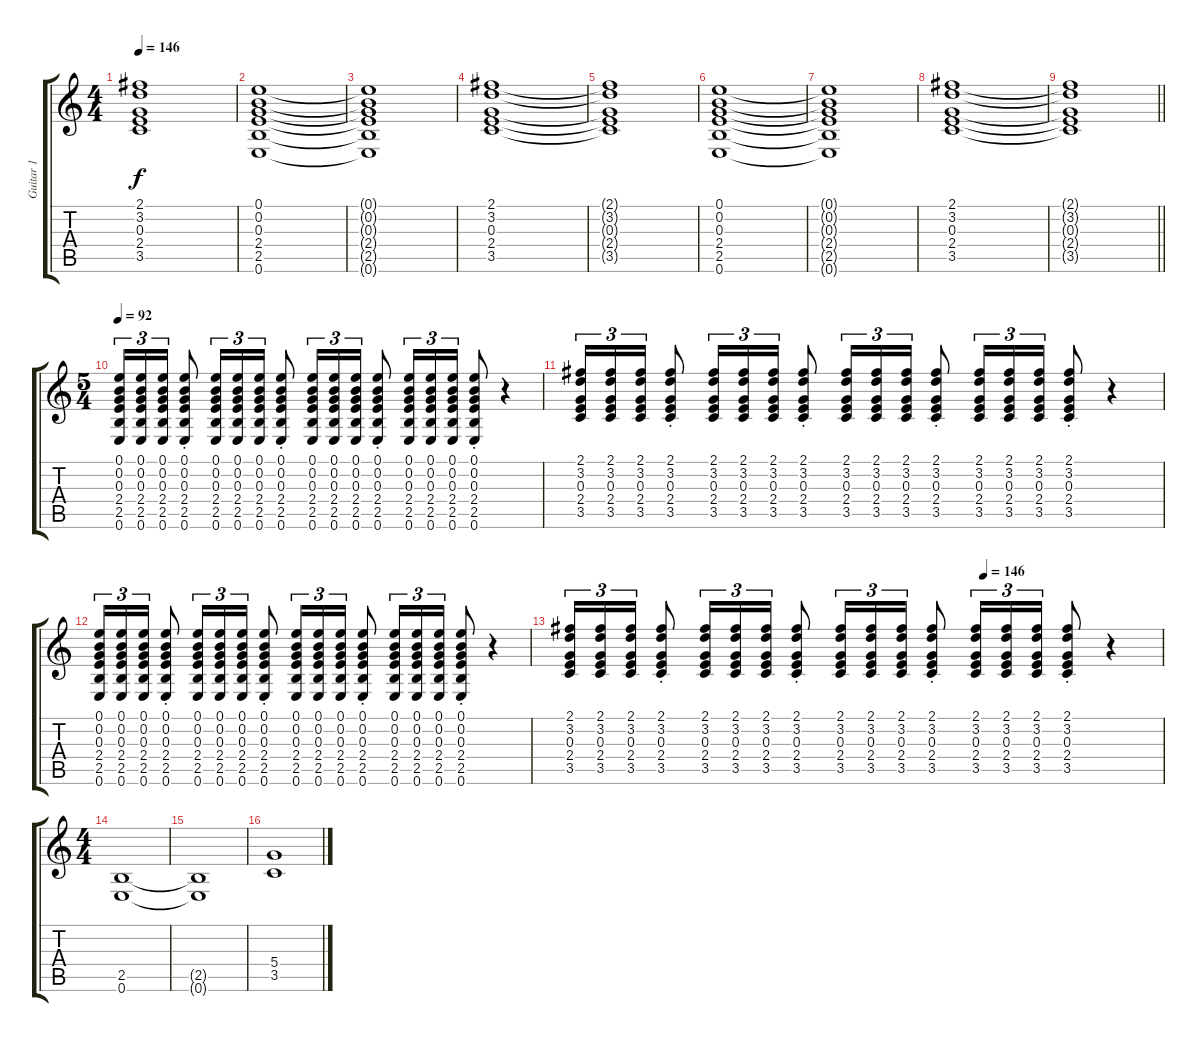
\track ("Guitar 1" "Guitar 1") {instrument overdrivenguitar}
\staff {score tabs}
\tuning (E4 B3 G3 D3 A2 E2) {hide}
\ts (4 4)
\tempo 146
\clef g2
\ks c
(2.1{t} 3.2{t} 0.3{t} 2.4{t} 3.5{t}).1{dy f} |
(0.1 0.2 0.3 2.4 2.5 0.6).1 |
(0.1{t} 0.2{t} 0.3{t} 2.4{t} 2.5{t} 0.6{t}).1 |
(2.1 3.2 0.3 2.4 3.5).1 |
(2.1{t} 3.2{t} 0.3{t} 2.4{t} 3.5{t}).1 |
(0.1 0.2 0.3 2.4 2.5 0.6).1 |
(0.1{t} 0.2{t} 0.3{t} 2.4{t} 2.5{t} 0.6{t}).1 |
(2.1 3.2 0.3 2.4 3.5).1 |
\barLineRight lightlight
(2.1{t} 3.2{t} 0.3{t} 2.4{t} 3.5{t}).1 |
\ts (5 4)
\tempo 92
(0.1 0.2 0.3 2.4 2.5 0.6).16{tu (3 2)} (0.1 0.2 0.3 2.4 2.5 0.6).16{tu (3 2)} (0.1 0.2 0.3 2.4 2.5 0.6).16{tu (3 2)} (0.1{st} 0.2{st} 0.3{st} 2.4{st} 2.5{st} 0.6{st}).8 (0.1 0.2 0.3 2.4 2.5 0.6).16{tu (3 2)} (0.1 0.2 0.3 2.4 2.5 0.6).16{tu (3 2)} (0.1 0.2 0.3 2.4 2.5 0.6).16{tu (3 2)} (0.1{st} 0.2{st} 0.3{st} 2.4{st} 2.5{st} 0.6{st}).8 (0.1 0.2 0.3 2.4 2.5 0.6).16{tu (3 2)} (0.1 0.2 0.3 2.4 2.5 0.6).16{tu (3 2)} (0.1 0.2 0.3 2.4 2.5 0.6).16{tu (3 2)} (0.1{st} 0.2{st} 0.3{st} 2.4{st} 2.5{st} 0.6{st}).8 (0.1 0.2 0.3 2.4 2.5 0.6).16{tu (3 2)} (0.1 0.2 0.3 2.4 2.5 0.6).16{tu (3 2)} (0.1 0.2 0.3 2.4 2.5 0.6).16{tu (3 2)} (0.1{st} 0.2{st} 0.3{st} 2.4{st} 2.5{st} 0.6{st}).8 r.4 |
(2.1 3.2 0.3 2.4 3.5).16{tu (3 2)} (2.1 3.2 0.3 2.4 3.5).16{tu (3 2)} (2.1 3.2 0.3 2.4 3.5).16{tu (3 2)} (2.1{st} 3.2{st} 0.3{st} 2.4{st} 3.5{st}).8 (2.1 3.2 0.3 2.4 3.5).16{tu (3 2)} (2.1 3.2 0.3 2.4 3.5).16{tu (3 2)} (2.1 3.2 0.3 2.4 3.5).16{tu (3 2)} (2.1{st} 3.2{st} 0.3{st} 2.4{st} 3.5{st}).8 (2.1 3.2 0.3 2.4 3.5).16{tu (3 2)} (2.1 3.2 0.3 2.4 3.5).16{tu (3 2)} (2.1 3.2 0.3 2.4 3.5).16{tu (3 2)} (2.1{st} 3.2{st} 0.3{st} 2.4{st} 3.5{st}).8 (2.1 3.2 0.3 2.4 3.5).16{tu (3 2)} (2.1 3.2 0.3 2.4 3.5).16{tu (3 2)} (2.1 3.2 0.3 2.4 3.5).16{tu (3 2)} (2.1{st} 3.2{st} 0.3{st} 2.4{st} 3.5{st}).8 r.4 |
(0.1 0.2 0.3 2.4 2.5 0.6).16{tu (3 2)} (0.1 0.2 0.3 2.4 2.5 0.6).16{tu (3 2)} (0.1 0.2 0.3 2.4 2.5 0.6).16{tu (3 2)} (0.1{st} 0.2{st} 0.3{st} 2.4{st} 2.5{st} 0.6{st}).8 (0.1 0.2 0.3 2.4 2.5 0.6).16{tu (3 2)} (0.1 0.2 0.3 2.4 2.5 0.6).16{tu (3 2)} (0.1 0.2 0.3 2.4 2.5 0.6).16{tu (3 2)} (0.1{st} 0.2{st} 0.3{st} 2.4{st} 2.5{st} 0.6{st}).8 (0.1 0.2 0.3 2.4 2.5 0.6).16{tu (3 2)} (0.1 0.2 0.3 2.4 2.5 0.6).16{tu (3 2)} (0.1 0.2 0.3 2.4 2.5 0.6).16{tu (3 2)} (0.1{st} 0.2{st} 0.3{st} 2.4{st} 2.5{st} 0.6{st}).8 (0.1 0.2 0.3 2.4 2.5 0.6).16{tu (3 2)} (0.1 0.2 0.3 2.4 2.5 0.6).16{tu (3 2)} (0.1 0.2 0.3 2.4 2.5 0.6).16{tu (3 2)} (0.1{st} 0.2{st} 0.3{st} 2.4{st} 2.5{st} 0.6{st}).8 r.4 |
\tempo (146 0.7)
(2.1 3.2 0.3 2.4 3.5).16{tu (3 2)} (2.1 3.2 0.3 2.4 3.5).16{tu (3 2)} (2.1 3.2 0.3 2.4 3.5).16{tu (3 2)} (2.1{st} 3.2{st} 0.3{st} 2.4{st} 3.5{st}).8 (2.1 3.2 0.3 2.4 3.5).16{tu (3 2)} (2.1 3.2 0.3 2.4 3.5).16{tu (3 2)} (2.1 3.2 0.3 2.4 3.5).16{tu (3 2)} (2.1{st} 3.2{st} 0.3{st} 2.4{st} 3.5{st}).8 (2.1 3.2 0.3 2.4 3.5).16{tu (3 2)} (2.1 3.2 0.3 2.4 3.5).16{tu (3 2)} (2.1 3.2 0.3 2.4 3.5).16{tu (3 2)} (2.1{st} 3.2{st} 0.3{st} 2.4{st} 3.5{st}).8 (2.1 3.2 0.3 2.4 3.5).16{tu (3 2)} (2.1 3.2 0.3 2.4 3.5).16{tu (3 2)} (2.1 3.2 0.3 2.4 3.5).16{tu (3 2)} (2.1{st} 3.2{st} 0.3{st} 2.4{st} 3.5{st}).8 r.4 |
\ts (4 4)
(2.5 0.6).1 |
(2.5{t} 0.6{t}).1 |
(5.4 3.5).1
